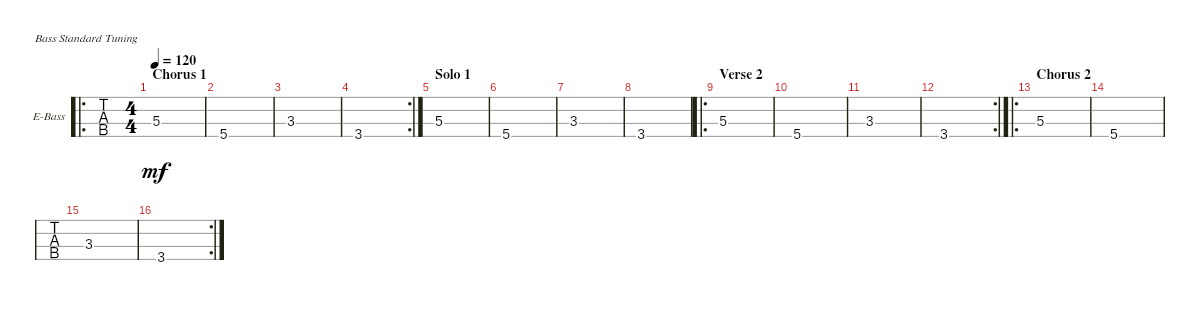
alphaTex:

\defaultSystemsLayout 4
\bracketExtendMode groupsimilarinstruments
\firstSystemTrackNameOrientation horizontal
\otherSystemsTrackNameOrientation horizontal
\track ("Bass" "E-Bass") {instrument electricbassfinger}
\staff {tabs}
\tuning (G2 D2 A1 E1)
\ro
\ts (4 4)
\section ("" "Chorus 1")
\tempo 120
\clef f4
\ks c
5.3.1{dy mf} |
5.4.1 |
3.3.1 |
\rc 2
3.4.1 |
\section ("" "Solo 1")
5.3.1 |
5.4.1 |
3.3.1 |
3.4.1 |
\ro
\section ("" "Verse 2")
5.3.1 |
5.4.1 |
3.3.1 |
\rc 2
3.4.1 |
\ro
\section ("" "Chorus 2")
5.3.1 |
5.4.1 |
3.3.1 |
\rc 2
3.4.1
